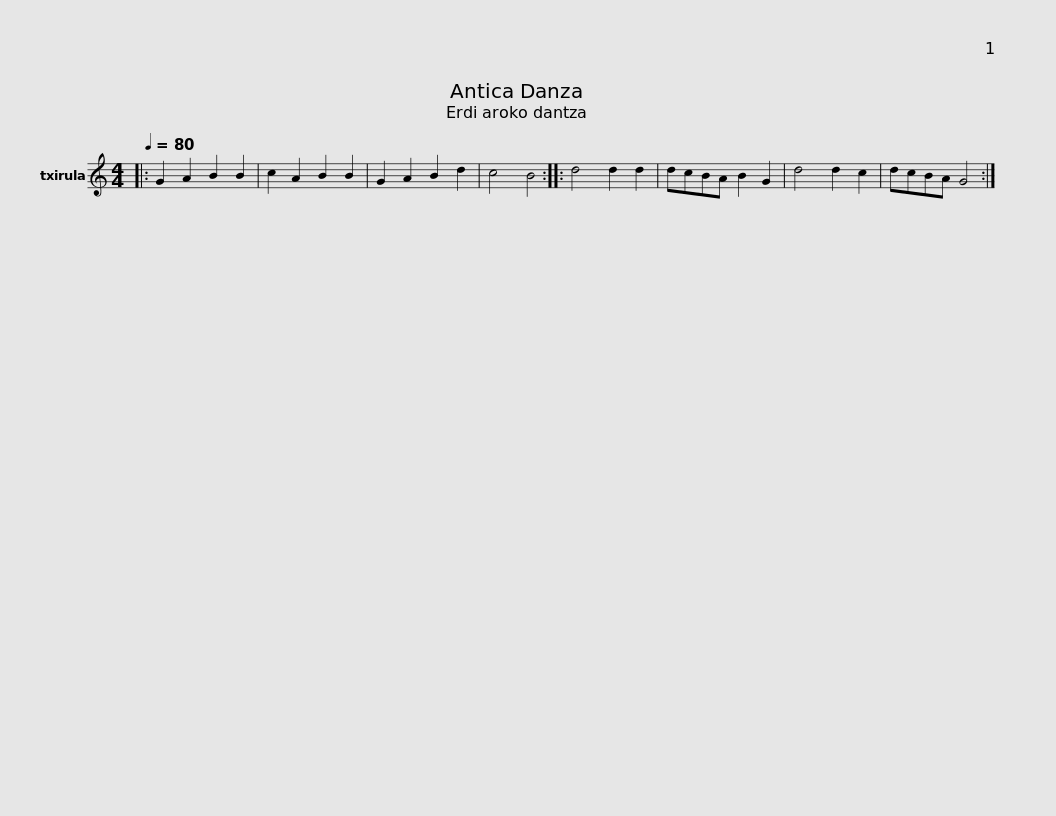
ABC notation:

X:1
L:1/8
Q:1/4=80
M:4/4
I:linebreak $
K:C
V:1 treble
V:1
|: G2 A2 B2 B2 | c2 A2 B2 B2 | G2 A2 B2 d2 | c4 B4 ::$ d4 d2 d2 | %5
 dcBA B2 G2 | d4 d2 c2 | dcBA G4 :| %8
